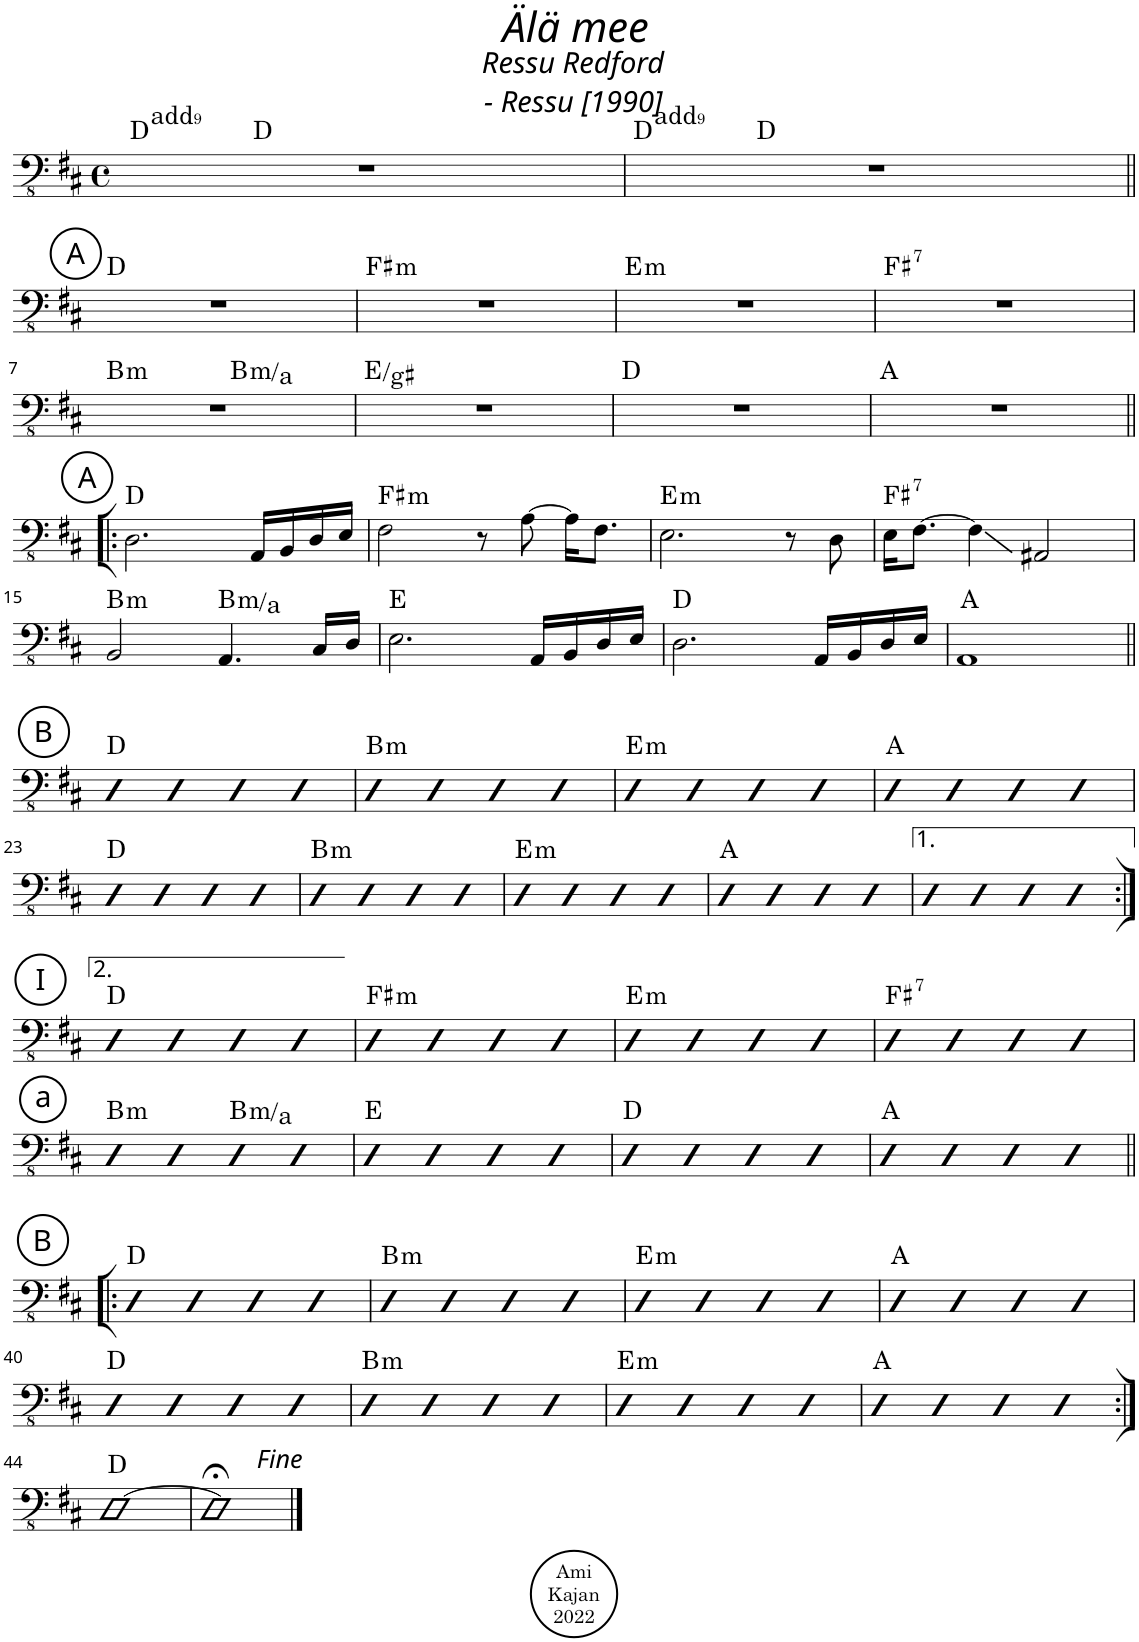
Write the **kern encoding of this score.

**kern	**harte
*part1	*part1
*staff1	*
*I"Acoustic Bass	*
*I'Bass	*
*clefFv4	*
*k[f#c#]	*
*M4/4	*
*met(c)	*
=1	=1
*^	*
1r	4ryy	D:maj(9)
.	2.ryy	D:maj
=2	=2	=2
1r	4ryy	D:maj(9)
.	2.ryy	D:maj
*v	*v	*
!!LO:LB:g=z
!!LO:REH:place=s1:a:cj:enc=circle:fs=14:t=A
=3||	=3||
1r	D:maj
=4	=4
!	!LO:H:kt=m
1r	F#:min
=5	=5
!	!LO:H:kt=m
1r	E:min
=6	=6
!	!LO:H:kt=7
1r	F#:7
!!LO:LB:g=z
=7	=7
!	!LO:H:kt=m
*^	*
1r	2ryy	B:min
!	!	!LO:H:kt=m
.	2ryy	B:min/b7
*v	*v	*
=8	=8
1r	E:maj/3
=9	=9
1r	D:maj
=10	=10
1r	A:maj
!!LO:LB:g=z
!!LO:REH:place=s1:a:cj:enc=circle:fs=14:t=A
=11!|:	=11!|:
2.DD\	D:maj
16AAA/LL	.
16BBB/	.
16DD/	.
16EE/JJ	.
=12	=12
!	!LO:H:kt=m
2FF#\	F#:min
8r	.
[8AA\	.
16AA\KL]	.
8.FF#\J	.
=13	=13
!	!LO:H:kt=m
2.EE\	E:min
8r	.
8DD\	.
=14	=14
!	!LO:H:kt=7
16EE\KL	F#:7
[8.FF#\J	.
4FF#\]	.
2AAA#X/	.
!!LO:LB:g=z
=15	=15
!	!LO:H:kt=m
2BBB/	B:min
!	!LO:H:kt=m
4.AAA/	B:min/b7
16CC#/LL	.
16DD/JJ	.
=16	=16
2.EE\	E:maj
16AAA/LL	.
16BBB/	.
16DD/	.
16EE/JJ	.
=17	=17
2.DD\	D:maj
16AAA/LL	.
16BBB/	.
16DD/	.
16EE/JJ	.
=18	=18
1AAA	A:maj
!!LO:LB:g=z
!!LO:REH:place=s1:a:cj:enc=circle:fs=14:t=B
=19||	=19||
4DD	D:maj
4DD	.
4DD	.
4DD	.
=20	=20
!	!LO:H:kt=m
4DD	B:min
4DD	.
4DD	.
4DD	.
=21	=21
!	!LO:H:kt=m
4DD	E:min
4DD	.
4DD	.
4DD	.
=22	=22
4DD	A:maj
4DD	.
4DD	.
4DD	.
!!LO:LB:g=z
=23	=23
4DD	D:maj
4DD	.
4DD	.
4DD	.
=24	=24
!	!LO:H:kt=m
4DD	B:min
4DD	.
4DD	.
4DD	.
=25	=25
!	!LO:H:kt=m
4DD	E:min
4DD	.
4DD	.
4DD	.
=26	=26
4DD	A:maj
4DD	.
4DD	.
4DD	.
=27	=27
4DD	.
4DD	.
4DD	.
4DD	.
!!LO:LB:g=z
!!LO:REH:place=s1:a:cj:enc=circle:fs=14:t=I
=28:|!	=28:|!
4DD	D:maj
4DD	.
4DD	.
4DD	.
=29	=29
!	!LO:H:kt=m
4DD	F#:min
4DD	.
4DD	.
4DD	.
=30	=30
!	!LO:H:kt=m
4DD	E:min
4DD	.
4DD	.
4DD	.
=31	=31
!	!LO:H:kt=7
4DD	F#:7
4DD	.
4DD	.
4DD	.
!!LO:LB:g=z
!!LO:REH:place=s1:a:cj:enc=circle:fs=14:t=a
=32	=32
!	!LO:H:kt=m
4DD	B:min
4DD	.
!	!LO:H:kt=m
4DD	B:min/b7
4DD	.
=33	=33
4DD	E:maj
4DD	.
4DD	.
4DD	.
=34	=34
4DD	D:maj
4DD	.
4DD	.
4DD	.
=35	=35
4DD	A:maj
4DD	.
4DD	.
4DD	.
!!LO:LB:g=z
!!LO:REH:place=s1:a:cj:enc=circle:fs=14:t=B
=36!|:	=36!|:
4DD	D:maj
4DD	.
4DD	.
4DD	.
=37	=37
!	!LO:H:kt=m
4DD	B:min
4DD	.
4DD	.
4DD	.
=38	=38
!	!LO:H:kt=m
4DD	E:min
4DD	.
4DD	.
4DD	.
=39	=39
4DD	A:maj
4DD	.
4DD	.
4DD	.
!!LO:LB:g=z
=40	=40
4DD	D:maj
4DD	.
4DD	.
4DD	.
=41	=41
!	!LO:H:kt=m
4DD	B:min
4DD	.
4DD	.
4DD	.
=42	=42
!	!LO:H:kt=m
4DD	E:min
4DD	.
4DD	.
4DD	.
=43	=43
4DD	A:maj
4DD	.
4DD	.
4DD	.
!!LO:LB:g=z
=44:|!	=44:|!
[1DD	D:maj
=45	=45
1DD;<]	.
==	==
*-	*-
